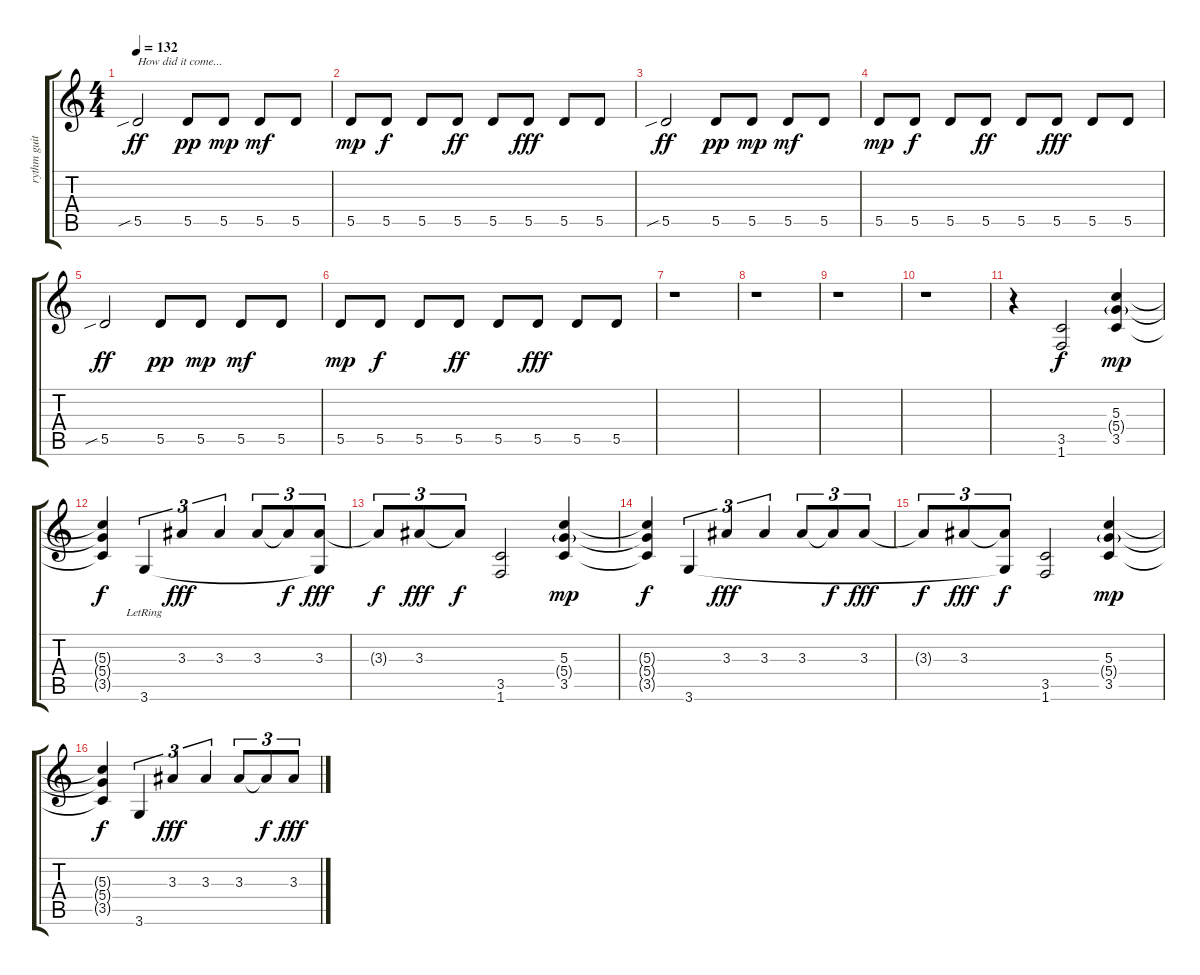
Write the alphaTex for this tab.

\track ("rythm guitar" "rythm guit") {instrument electricguitarclean}
\staff {score tabs}
\tuning (E4 B3 G3 D3 A2 E2) {hide}
\ts (4 4)
\tempo 132
\clef g2
\ks c
5.5{sib}.2{txt "How did it come..." dy ff} 5.5.8{dy pp} 5.5.8{dy mp} 5.5.8{dy mf} 5.5.8 |
5.5.8{dy mp} 5.5.8{dy f} 5.5.8 5.5.8{dy ff} 5.5.8 5.5.8{dy fff} 5.5.8 5.5.8 |
5.5{sib}.2{dy ff} 5.5.8{dy pp} 5.5.8{dy mp} 5.5.8{dy mf} 5.5.8 |
5.5.8{dy mp} 5.5.8{dy f} 5.5.8 5.5.8{dy ff} 5.5.8 5.5.8{dy fff} 5.5.8 5.5.8 |
5.5{sib}.2{dy ff} 5.5.8{dy pp} 5.5.8{dy mp} 5.5.8{dy mf} 5.5.8 |
5.5.8{dy mp} 5.5.8{dy f} 5.5.8 5.5.8{dy ff} 5.5.8 5.5.8{dy fff} 5.5.8 5.5.8 |
r.1 |
r.1 |
r.1 |
r.1 |
r.4{instrument distortionguitar} (3.5 1.6).2{dy f} (5.3 5.4{g} 3.5).4{dy mp} |
(5.3{t} 5.4{t} 3.5{t}).4{dy f} 3.6{lr}.4{tu (3 2)} 3.3.4{tu (3 2) dy fff} 3.3.4{tu (3 2)} 3.3.8{tu (3 2)} 3.3{t}.8{tu (3 2) dy f} (3.3 3.6{t}).8{tu (3 2) dy fff} |
3.3{t}.8{tu (3 2) dy f} 3.3.8{tu (3 2) dy fff} 3.3{t}.8{tu (3 2) dy f} (3.5 1.6).2 (5.3 5.4{g} 3.5).4{dy mp} |
(5.3{t} 5.4{t} 3.5{t}).4{dy f} 3.6.4{tu (3 2)} 3.3.4{tu (3 2) dy fff} 3.3.4{tu (3 2)} 3.3.8{tu (3 2)} 3.3{t}.8{tu (3 2) dy f} 3.3.8{tu (3 2) dy fff} |
3.3{t}.8{tu (3 2) dy f} 3.3.8{tu (3 2) dy fff} (3.3{t} 3.6{t}).8{tu (3 2) dy f} (3.5 1.6).2 (5.3 5.4{g} 3.5).4{dy mp} |
(5.3{t} 5.4{t} 3.5{t}).4{dy f} 3.6.4{tu (3 2)} 3.3.4{tu (3 2) dy fff} 3.3.4{tu (3 2)} 3.3.8{tu (3 2)} 3.3{t}.8{tu (3 2) dy f} 3.3.8{tu (3 2) dy fff}
